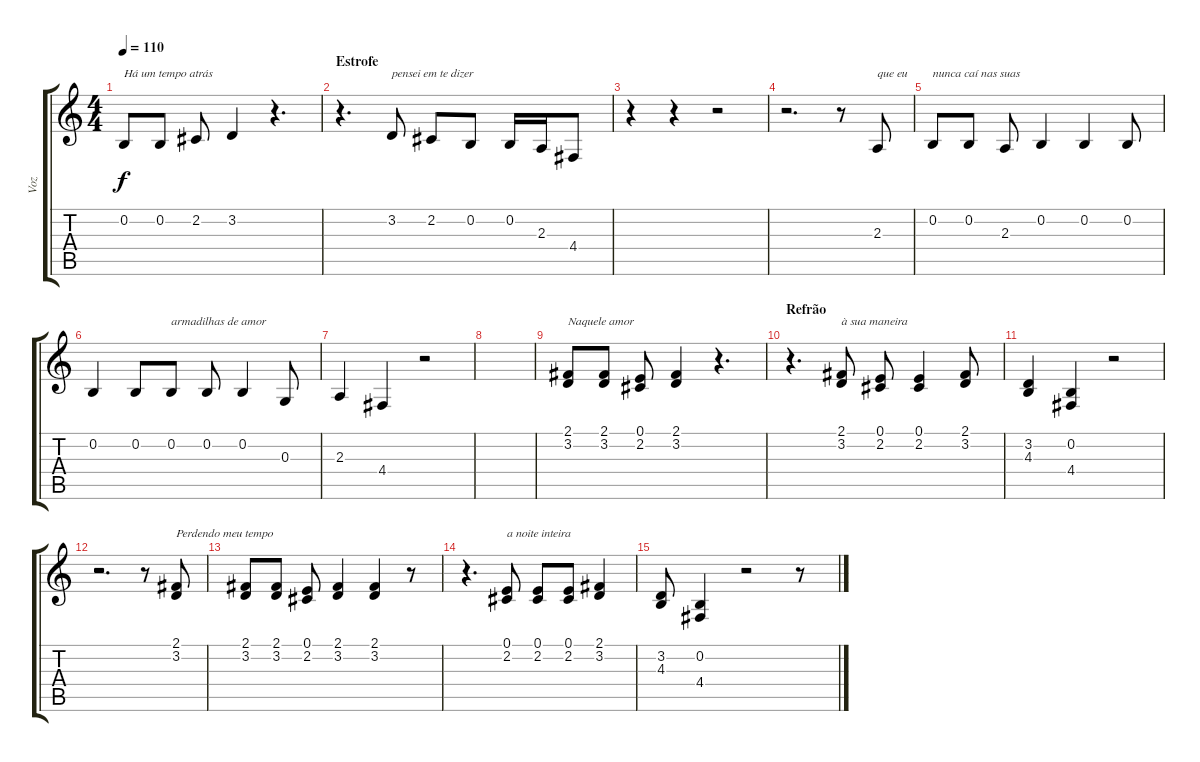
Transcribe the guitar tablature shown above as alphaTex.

\track ("Voz" "Voz") {instrument violin}
\staff {score tabs}
\tuning (E4 B3 G3 D3 A2 E2) {hide}
\ts (4 4)
\tempo 110
\clef g2
\ks c
0.2.8{txt "Há um tempo atrás" dy f} 0.2.8 2.2.8 3.2.4 r.4{d} |
\section ("" "Estrofe")
r.4{d} 3.2.8{txt "pensei em te dizer"} 2.2.8 0.2.8 0.2.16 2.3.16 4.4.8 |
r.4 r.4 r.2 |
r.2{d} r.8 2.3.8{txt "que eu"} |
0.2.8{txt "nunca caí nas suas"} 0.2.8 2.3.8 0.2.4 0.2.4 0.2.8 |
0.2.4 0.2.8 0.2.8{txt "armadilhas de amor"} 0.2.8 0.2.4 0.3.8 |
2.3.4 4.4.4 r.2 |
|
(2.1 3.2).8{txt "Naquele amor"} (2.1 3.2).8 (0.1 2.2).8 (2.1 3.2).4 r.4{d} |
\section ("" "Refrão")
r.4{d} (2.1 3.2).8{txt "à sua maneira"} (0.1 2.2).8 (0.1 2.2).4 (2.1 3.2).8 |
(3.2 4.3).4 (0.2 4.4).4 r.2 |
r.2{d} r.8 (2.1 3.2).8{txt "Perdendo meu tempo"} |
(2.1 3.2).8 (2.1 3.2).8 (0.1 2.2).8 (2.1 3.2).4 (2.1 3.2).4 r.8 |
r.4{d} (0.1 2.2).8{txt "a noite inteira"} (0.1 2.2).8 (0.1 2.2).8 (2.1 3.2).4 |
(3.2 4.3).8 (0.2 4.4).4 r.2 r.8
